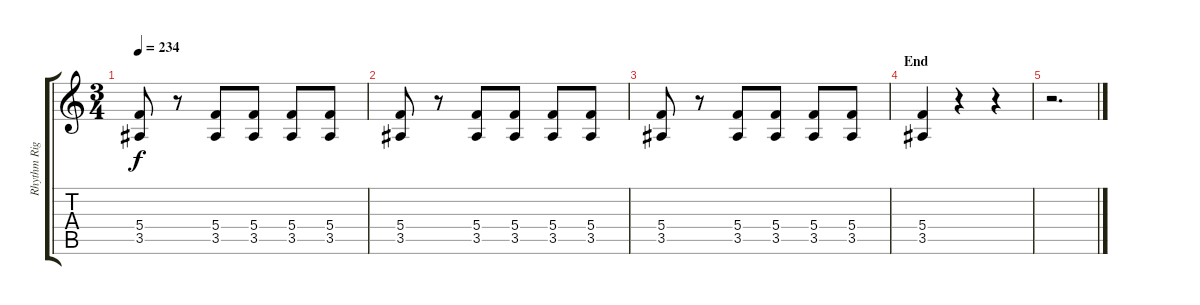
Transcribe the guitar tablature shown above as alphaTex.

\track ("Rhythm Right" "Rhythm Rig") {instrument overdrivenguitar}
\staff {score tabs}
\tuning (D4 A3 F3 C3 G2 D2) {hide}
\ts (3 4)
\tempo 234
\clef g2
\ks c
(5.4 3.5).8{dy f} r.8 (5.4 3.5).8 (5.4 3.5).8 (5.4 3.5).8 (5.4 3.5).8 |
(5.4 3.5).8 r.8 (5.4 3.5).8 (5.4 3.5).8 (5.4 3.5).8 (5.4 3.5).8 |
(5.4 3.5).8 r.8 (5.4 3.5).8 (5.4 3.5).8 (5.4 3.5).8 (5.4 3.5).8 |
\section ("" "End")
(5.4 3.5).4 r.4 r.4 |
r.2{d}
